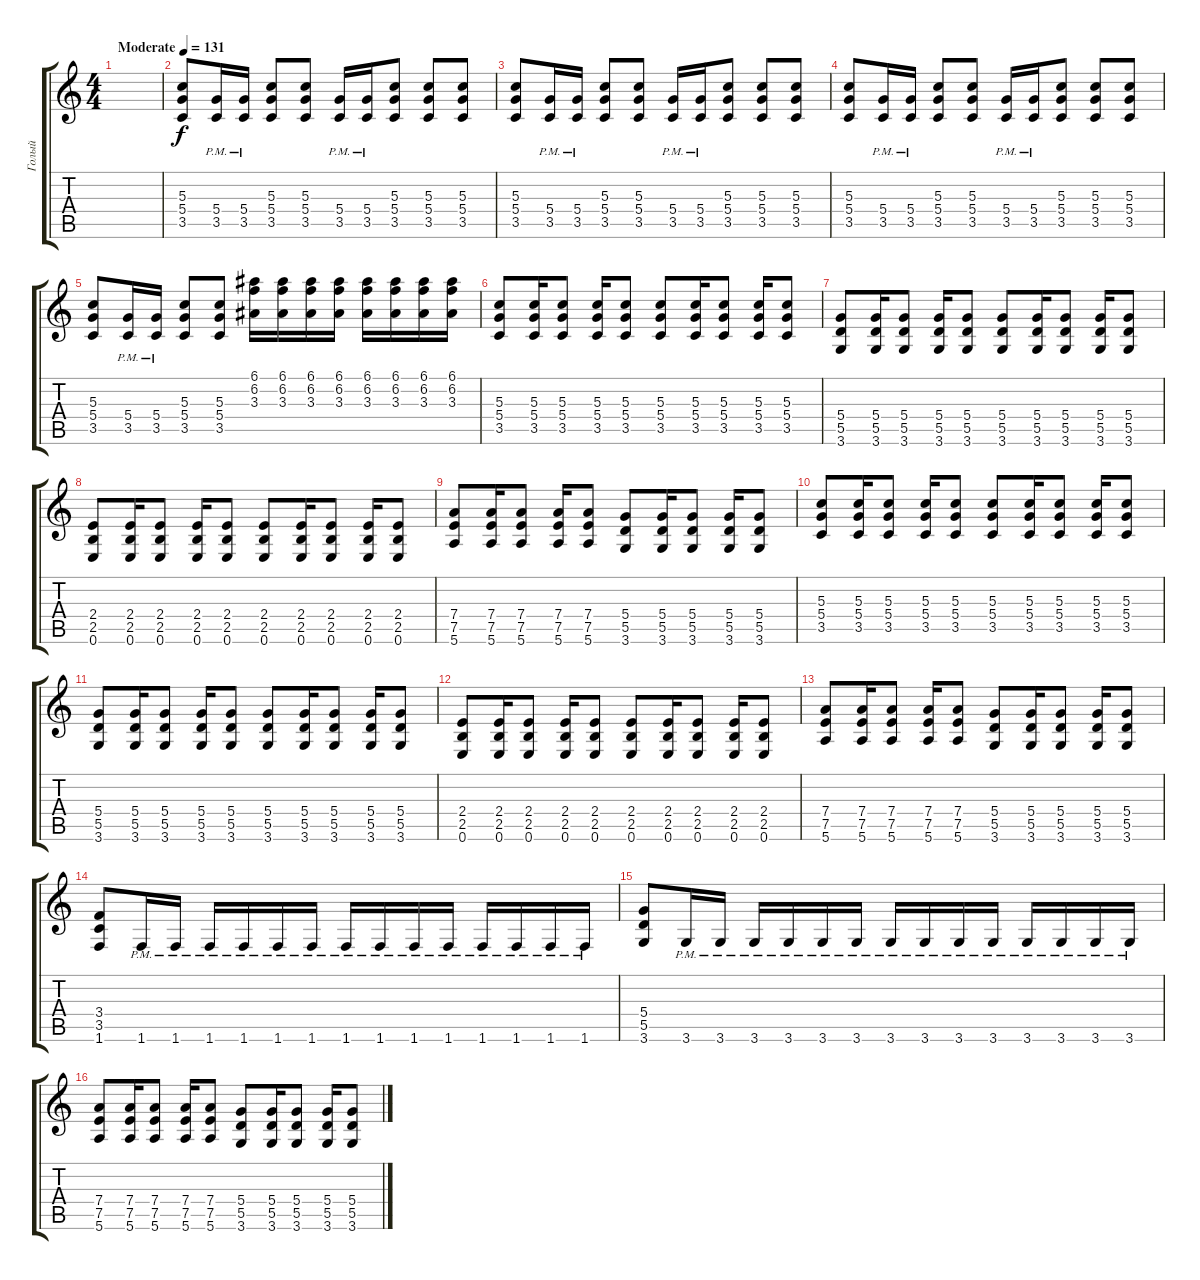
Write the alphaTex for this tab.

\track ("Голый" "Голый") {instrument distortionguitar}
\staff {score tabs}
\tuning (E4 B3 G3 D3 A2 E2) {hide}
\ts (4 4)
\tempo (131 "Moderate")
\clef g2
\ks c
|
(5.3 5.4 3.5).8 (5.4{pm} 3.5{pm}).16 (5.4{pm} 3.5{pm}).16 (5.3 5.4 3.5).8 (5.3 5.4 3.5).8 (5.4{pm} 3.5{pm}).16 (5.4{pm} 3.5{pm}).16 (5.3 5.4 3.5).8 (5.3 5.4 3.5).8 (5.3 5.4 3.5).8 |
(5.3 5.4 3.5).8 (5.4{pm} 3.5{pm}).16 (5.4{pm} 3.5{pm}).16 (5.3 5.4 3.5).8 (5.3 5.4 3.5).8 (5.4{pm} 3.5{pm}).16 (5.4{pm} 3.5{pm}).16 (5.3 5.4 3.5).8 (5.3 5.4 3.5).8 (5.3 5.4 3.5).8 |
(5.3 5.4 3.5).8 (5.4{pm} 3.5{pm}).16 (5.4{pm} 3.5{pm}).16 (5.3 5.4 3.5).8 (5.3 5.4 3.5).8 (5.4{pm} 3.5{pm}).16 (5.4{pm} 3.5{pm}).16 (5.3 5.4 3.5).8 (5.3 5.4 3.5).8 (5.3 5.4 3.5).8 |
(5.3 5.4 3.5).8 (5.4{pm} 3.5{pm}).16 (5.4{pm} 3.5{pm}).16 (5.3 5.4 3.5).8 (5.3 5.4 3.5).8 (6.1 6.2 3.3).16 (6.1 6.2 3.3).16 (6.1 6.2 3.3).16 (6.1 6.2 3.3).16 (6.1 6.2 3.3).16 (6.1 6.2 3.3).16 (6.1 6.2 3.3).16 (6.1 6.2 3.3).16 |
(5.3 5.4 3.5).8 (5.3 5.4 3.5).16 (5.3 5.4 3.5).8 (5.3 5.4 3.5).16 (5.3 5.4 3.5).8 (5.3 5.4 3.5).8 (5.3 5.4 3.5).16 (5.3 5.4 3.5).8 (5.3 5.4 3.5).16 (5.3 5.4 3.5).8 |
(5.4 5.5 3.6).8 (5.4 5.5 3.6).16 (5.4 5.5 3.6).8 (5.4 5.5 3.6).16 (5.4 5.5 3.6).8 (5.4 5.5 3.6).8 (5.4 5.5 3.6).16 (5.4 5.5 3.6).8 (5.4 5.5 3.6).16 (5.4 5.5 3.6).8 |
(2.4 2.5 0.6).8 (2.4 2.5 0.6).16 (2.4 2.5 0.6).8 (2.4 2.5 0.6).16 (2.4 2.5 0.6).8 (2.4 2.5 0.6).8 (2.4 2.5 0.6).16 (2.4 2.5 0.6).8 (2.4 2.5 0.6).16 (2.4 2.5 0.6).8 |
(7.4 7.5 5.6).8 (7.4 7.5 5.6).16 (7.4 7.5 5.6).8 (7.4 7.5 5.6).16 (7.4 7.5 5.6).8 (5.4 5.5 3.6).8 (5.4 5.5 3.6).16 (5.4 5.5 3.6).8 (5.4 5.5 3.6).16 (5.4 5.5 3.6).8 |
(5.3 5.4 3.5).8 (5.3 5.4 3.5).16 (5.3 5.4 3.5).8 (5.3 5.4 3.5).16 (5.3 5.4 3.5).8 (5.3 5.4 3.5).8 (5.3 5.4 3.5).16 (5.3 5.4 3.5).8 (5.3 5.4 3.5).16 (5.3 5.4 3.5).8 |
(5.4 5.5 3.6).8 (5.4 5.5 3.6).16 (5.4 5.5 3.6).8 (5.4 5.5 3.6).16 (5.4 5.5 3.6).8 (5.4 5.5 3.6).8 (5.4 5.5 3.6).16 (5.4 5.5 3.6).8 (5.4 5.5 3.6).16 (5.4 5.5 3.6).8 |
(2.4 2.5 0.6).8 (2.4 2.5 0.6).16 (2.4 2.5 0.6).8 (2.4 2.5 0.6).16 (2.4 2.5 0.6).8 (2.4 2.5 0.6).8 (2.4 2.5 0.6).16 (2.4 2.5 0.6).8 (2.4 2.5 0.6).16 (2.4 2.5 0.6).8 |
(7.4 7.5 5.6).8 (7.4 7.5 5.6).16 (7.4 7.5 5.6).8 (7.4 7.5 5.6).16 (7.4 7.5 5.6).8 (5.4 5.5 3.6).8 (5.4 5.5 3.6).16 (5.4 5.5 3.6).8 (5.4 5.5 3.6).16 (5.4 5.5 3.6).8 |
(3.4 3.5 1.6).8 1.6{pm}.16 1.6{pm}.16 1.6{pm}.16 1.6{pm}.16 1.6{pm}.16 1.6{pm}.16 1.6{pm}.16 1.6{pm}.16 1.6{pm}.16 1.6{pm}.16 1.6{pm}.16 1.6{pm}.16 1.6{pm}.16 1.6{pm}.16 |
(5.4 5.5 3.6).8 3.6{pm}.16 3.6{pm}.16 3.6{pm}.16 3.6{pm}.16 3.6{pm}.16 3.6{pm}.16 3.6{pm}.16 3.6{pm}.16 3.6{pm}.16 3.6{pm}.16 3.6{pm}.16 3.6{pm}.16 3.6{pm}.16 3.6{pm}.16 |
(7.4 7.5 5.6).8 (7.4 7.5 5.6).16 (7.4 7.5 5.6).8 (7.4 7.5 5.6).16 (7.4 7.5 5.6).8 (5.4 5.5 3.6).8 (5.4 5.5 3.6).16 (5.4 5.5 3.6).8 (5.4 5.5 3.6).16 (5.4 5.5 3.6).8
